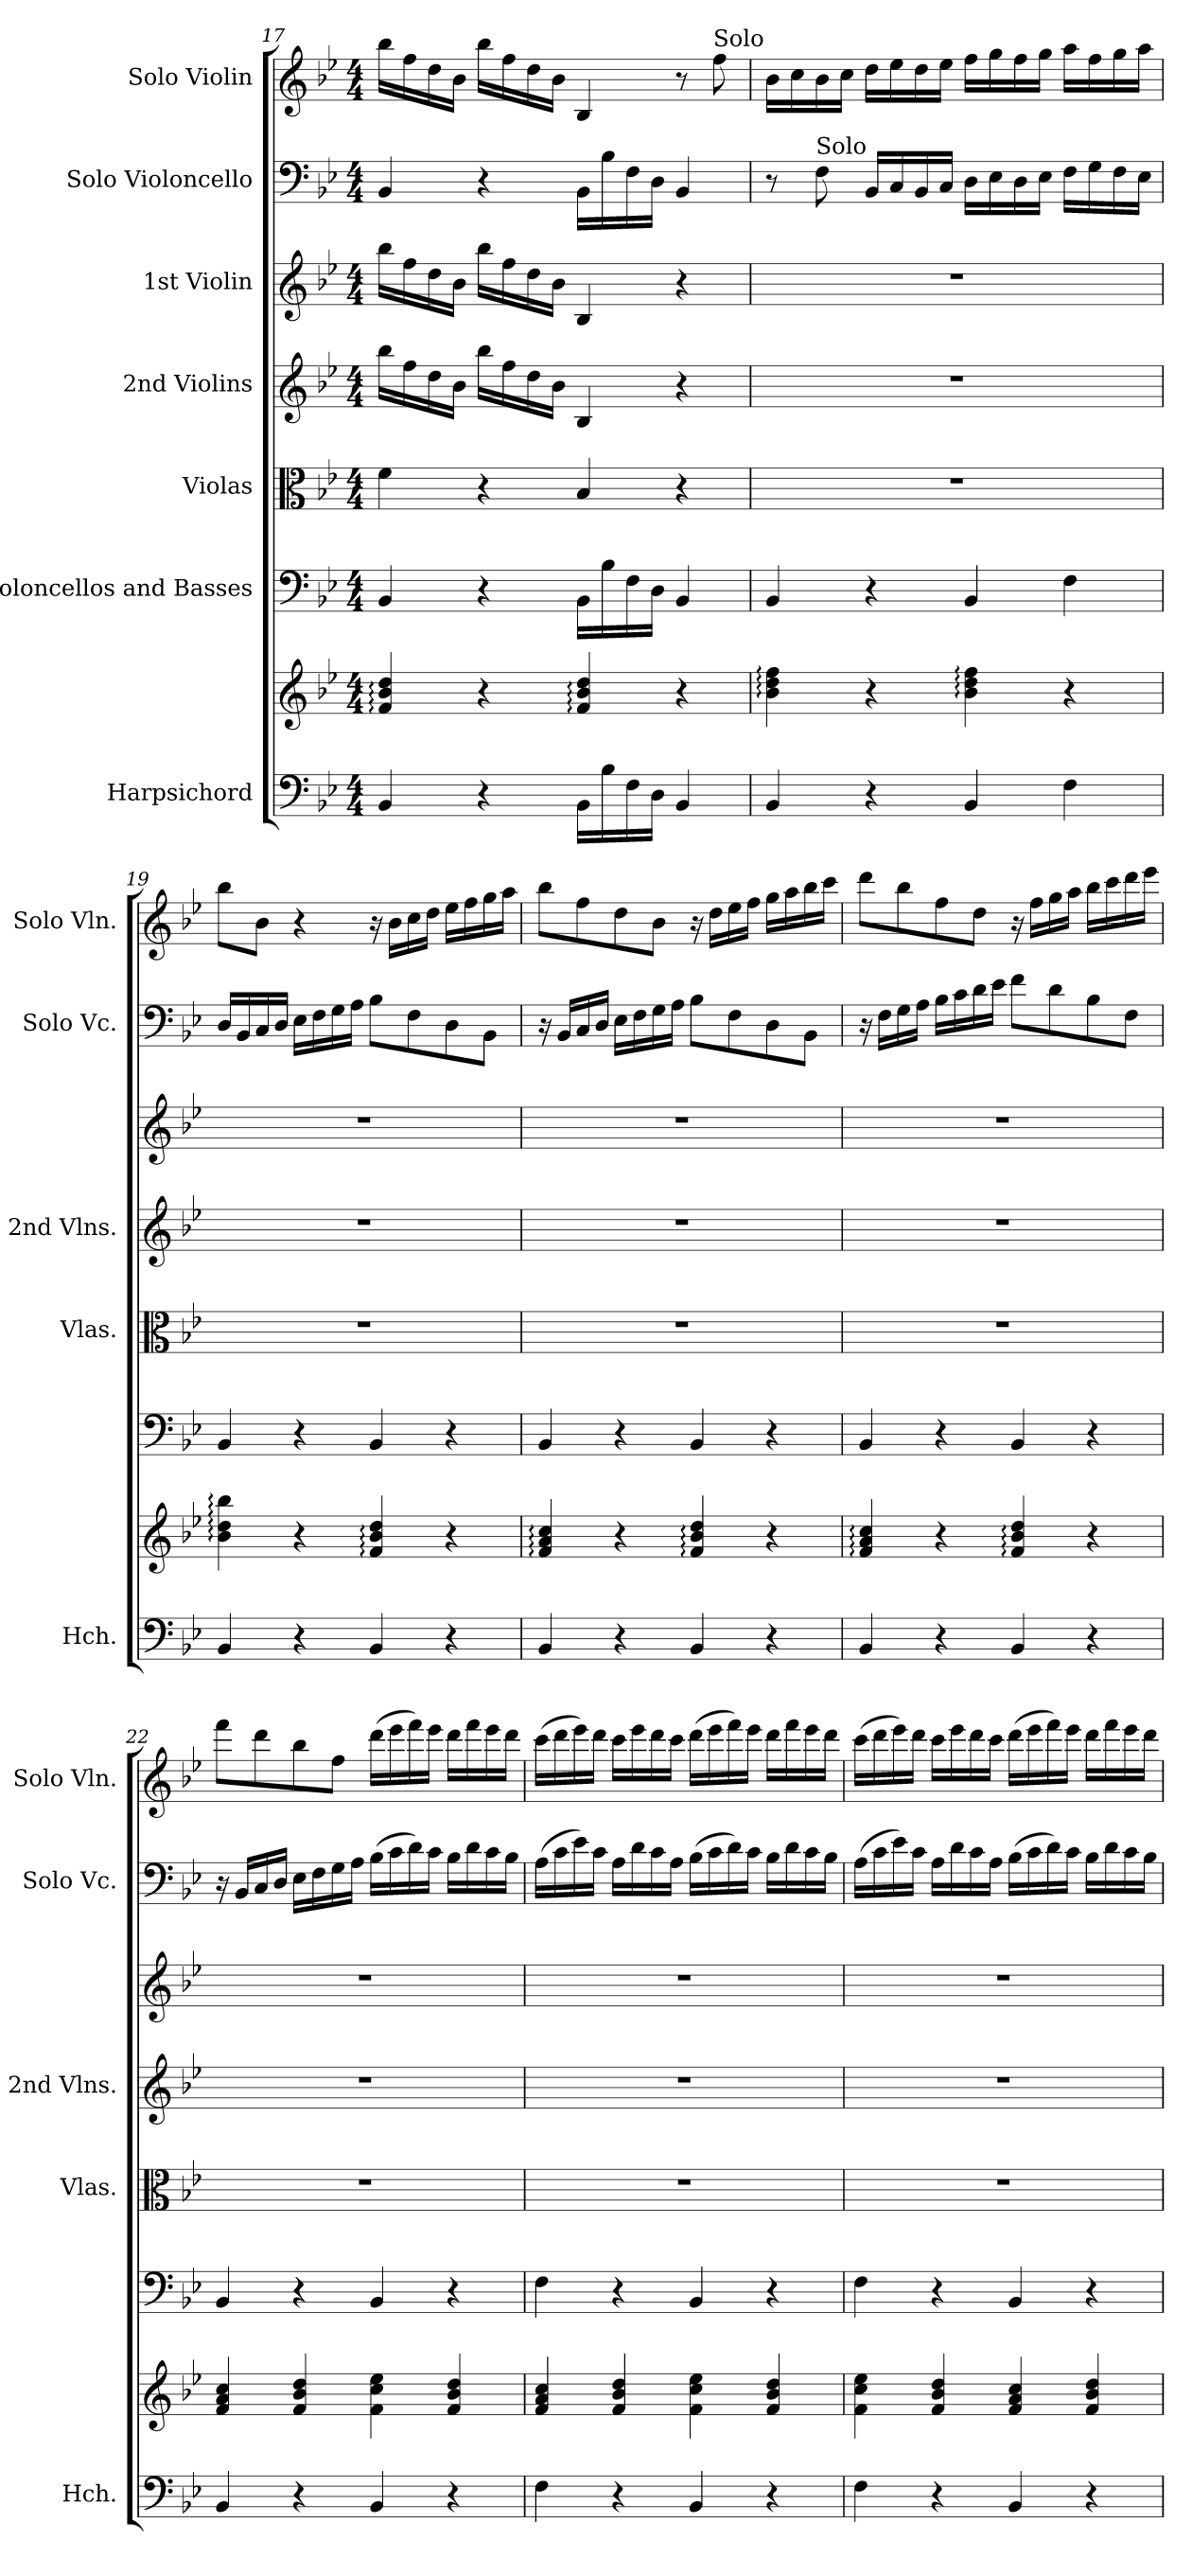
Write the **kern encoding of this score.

**kern	**kern	**kern	**kern	**kern	**kern	**kern	**kern
*part7	*part7	*part6	*part5	*part4	*part3	*part2	*part1
*staff8	*staff7	*staff6	*staff5	*staff4	*staff3	*staff2	*staff1
*I"Harpsichord	*	*I"Violoncellos and Basses	*I"Violas	*I"2nd Violins	*I"1st Violin	*I"Solo Violoncello	*I"Solo Violin
*I'Hch.	*	*	*I'Vlas.	*I'2nd Vlns.	*	*I'Solo Vc.	*I'Solo Vln.
*clefF4	*clefG2	*clefF4	*clefC3	*clefG2	*clefG2	*clefF4	*clefG2
*k[b-e-]	*k[b-e-]	*k[b-e-]	*k[b-e-]	*k[b-e-]	*k[b-e-]	*k[b-e-]	*k[b-e-]
*M4/4	*M4/4	*M4/4	*M4/4	*M4/4	*M4/4	*M4/4	*M4/4
=17	=17	=17	=17	=17	=17	=17	=17
4BB-/	4f/: 4b-/: 4dd/:	4BB-/	4f\	16bb-\LL	16bb-\LL	4BB-/	16bb-\LL
.	.	.	.	16ff\	16ff\	.	16ff\
.	.	.	.	16dd\	16dd\	.	16dd\
.	.	.	.	16b-\JJ	16b-\JJ	.	16b-\JJ
4r	4r	4r	4r	16bb-\LL	16bb-\LL	4r	16bb-\LL
.	.	.	.	16ff\	16ff\	.	16ff\
.	.	.	.	16dd\	16dd\	.	16dd\
.	.	.	.	16b-\JJ	16b-\JJ	.	16b-\JJ
16BB-\LL	4f/: 4b-/: 4dd/:	16BB-\LL	4B-/	4B-/	4B-/	16BB-\LL	4B-/
16B-\	.	16B-\	.	.	.	16B-\	.
16F\	.	16F\	.	.	.	16F\	.
16D\JJ	.	16D\JJ	.	.	.	16D\JJ	.
4BB-/	4r	4BB-/	4r	4r	4r	4BB-/	8r
!	!	!	!	!	!	!	!LO:TX:t=Solo
.	.	.	.	.	.	.	8ff\
=18	=18	=18	=18	=18	=18	=18	=18
4BB-/	4b-\: 4dd\: 4ff\:	4BB-/	1r	1r	1r	8r	16b-\LL
.	.	.	.	.	.	.	16cc\
!	!	!	!	!	!	!LO:TX:a:t=Solo	!
.	.	.	.	.	.	8F\	16b-\
.	.	.	.	.	.	.	16cc\JJ
4r	4r	4r	.	.	.	16BB-/LL	16dd\LL
.	.	.	.	.	.	16C/	16ee-\
.	.	.	.	.	.	16BB-/	16dd\
.	.	.	.	.	.	16C/JJ	16ee-\JJ
4BB-/	4b-\: 4dd\: 4ff\:	4BB-/	.	.	.	16D\LL	16ff\LL
.	.	.	.	.	.	16E-\	16gg\
.	.	.	.	.	.	16D\	16ff\
.	.	.	.	.	.	16E-\JJ	16gg\JJ
4F\	4r	4F\	.	.	.	16F\LL	16aa\LL
.	.	.	.	.	.	16G\	16ff\
.	.	.	.	.	.	16F\	16gg\
.	.	.	.	.	.	16E-\JJ	16aa\JJ
!!LO:LB:g=z
=19	=19	=19	=19	=19	=19	=19	=19
4BB-/	4b-\: 4dd\: 4bb-\:	4BB-/	1r	1r	1r	16D/LL	8bb-\L
.	.	.	.	.	.	16BB-/	.
.	.	.	.	.	.	16C/	8b-\J
.	.	.	.	.	.	16D/JJ	.
4r	4r	4r	.	.	.	16E-\LL	4r
.	.	.	.	.	.	16F\	.
.	.	.	.	.	.	16G\	.
.	.	.	.	.	.	16A\JJ	.
4BB-/	4f/: 4b-/: 4dd/:	4BB-/	.	.	.	8B-\L	16r
.	.	.	.	.	.	.	16b-\LL
.	.	.	.	.	.	8F\	16cc\
.	.	.	.	.	.	.	16dd\JJ
4r	4r	4r	.	.	.	8D\	16ee-\LL
.	.	.	.	.	.	.	16ff\
.	.	.	.	.	.	8BB-\J	16gg\
.	.	.	.	.	.	.	16aa\JJ
=20	=20	=20	=20	=20	=20	=20	=20
4BB-/	4f/: 4a/: 4cc/:	4BB-/	1r	1r	1r	16r	8bb-\L
.	.	.	.	.	.	16BB-/LL	.
.	.	.	.	.	.	16C/	8ff\
.	.	.	.	.	.	16D/JJ	.
4r	4r	4r	.	.	.	16E-\LL	8dd\
.	.	.	.	.	.	16F\	.
.	.	.	.	.	.	16G\	8b-\J
.	.	.	.	.	.	16A\JJ	.
4BB-/	4f/: 4b-/: 4dd/:	4BB-/	.	.	.	8B-\L	16r
.	.	.	.	.	.	.	16dd\LL
.	.	.	.	.	.	8F\	16ee-\
.	.	.	.	.	.	.	16ff\JJ
4r	4r	4r	.	.	.	8D\	16gg\LL
.	.	.	.	.	.	.	16aa\
.	.	.	.	.	.	8BB-\J	16bb-\
.	.	.	.	.	.	.	16ccc\JJ
=21	=21	=21	=21	=21	=21	=21	=21
4BB-/	4f/: 4a/: 4cc/:	4BB-/	1r	1r	1r	16r	8ddd\L
.	.	.	.	.	.	16F\LL	.
.	.	.	.	.	.	16G\	8bb-\
.	.	.	.	.	.	16A\JJ	.
4r	4r	4r	.	.	.	16B-\LL	8ff\
.	.	.	.	.	.	16c\	.
.	.	.	.	.	.	16d\	8dd\J
.	.	.	.	.	.	16e-\JJ	.
4BB-/	4f/: 4b-/: 4dd/:	4BB-/	.	.	.	8f\L	16r
.	.	.	.	.	.	.	16ff\LL
.	.	.	.	.	.	8d\	16gg\
.	.	.	.	.	.	.	16aa\JJ
4r	4r	4r	.	.	.	8B-\	16bb-\LL
.	.	.	.	.	.	.	16ccc\
.	.	.	.	.	.	8F\J	16ddd\
.	.	.	.	.	.	.	16eee-\JJ
!!LO:PB:g=z
=22	=22	=22	=22	=22	=22	=22	=22
4BB-/	4f/ 4a/ 4cc/	4BB-/	1r	1r	1r	16r	8fff\L
.	.	.	.	.	.	16BB-/LL	.
.	.	.	.	.	.	16C/	8ddd\
.	.	.	.	.	.	16D/JJ	.
4r	4f/ 4b-/ 4dd/	4r	.	.	.	16E-\LL	8bb-\
.	.	.	.	.	.	16F\	.
.	.	.	.	.	.	16G\	8ff\J
.	.	.	.	.	.	16A\JJ	.
4BB-/	4f\ 4cc\ 4ee-\	4BB-/	.	.	.	(>16B-\LL	(>16ddd\LL
.	.	.	.	.	.	16c\	16eee-\
.	.	.	.	.	.	16d\)	16fff\)
.	.	.	.	.	.	16c\JJ	16eee-\JJ
4r	4f/ 4b-/ 4dd/	4r	.	.	.	16B-\LL	16ddd\LL
.	.	.	.	.	.	16d\	16fff\
.	.	.	.	.	.	16c\	16eee-\
.	.	.	.	.	.	16B-\JJ	16ddd\JJ
=23	=23	=23	=23	=23	=23	=23	=23
4F\	4f/ 4a/ 4cc/	4F\	1r	1r	1r	(>16A\LL	(>16ccc\LL
.	.	.	.	.	.	16c\	16ddd\
.	.	.	.	.	.	16e-\)	16eee-\)
.	.	.	.	.	.	16c\JJ	16ddd\JJ
4r	4f/ 4b-/ 4dd/	4r	.	.	.	16A\LL	16ccc\LL
.	.	.	.	.	.	16d\	16eee-\
.	.	.	.	.	.	16c\	16ddd\
.	.	.	.	.	.	16A\JJ	16ccc\JJ
4BB-/	4f\ 4cc\ 4ee-\	4BB-/	.	.	.	(>16B-\LL	(>16ddd\LL
.	.	.	.	.	.	16c\	16eee-\
.	.	.	.	.	.	16d\)	16fff\)
.	.	.	.	.	.	16c\JJ	16eee-\JJ
4r	4f/ 4b-/ 4dd/	4r	.	.	.	16B-\LL	16ddd\LL
.	.	.	.	.	.	16d\	16fff\
.	.	.	.	.	.	16c\	16eee-\
.	.	.	.	.	.	16B-\JJ	16ddd\JJ
!!LO:LB:g=z
=24	=24	=24	=24	=24	=24	=24	=24
4F\	4f\ 4cc\ 4ee-\	4F\	1r	1r	1r	(>16A\LL	(>16ccc\LL
.	.	.	.	.	.	16c\	16ddd\
.	.	.	.	.	.	16e-\)	16eee-\)
.	.	.	.	.	.	16c\JJ	16ddd\JJ
4r	4f/ 4b-/ 4dd/	4r	.	.	.	16A\LL	16ccc\LL
.	.	.	.	.	.	16d\	16eee-\
.	.	.	.	.	.	16c\	16ddd\
.	.	.	.	.	.	16A\JJ	16ccc\JJ
4BB-/	4f/ 4a/ 4cc/	4BB-/	.	.	.	(>16B-\LL	(>16ddd\LL
.	.	.	.	.	.	16c\	16eee-\
.	.	.	.	.	.	16d\)	16fff\)
.	.	.	.	.	.	16c\JJ	16eee-\JJ
4r	4f/ 4b-/ 4dd/	4r	.	.	.	16B-\LL	16ddd\LL
.	.	.	.	.	.	16d\	16fff\
.	.	.	.	.	.	16c\	16eee-\
.	.	.	.	.	.	16B-\JJ	16ddd\JJ
=	=	=	=	=	=	=	=
*-	*-	*-	*-	*-	*-	*-	*-
